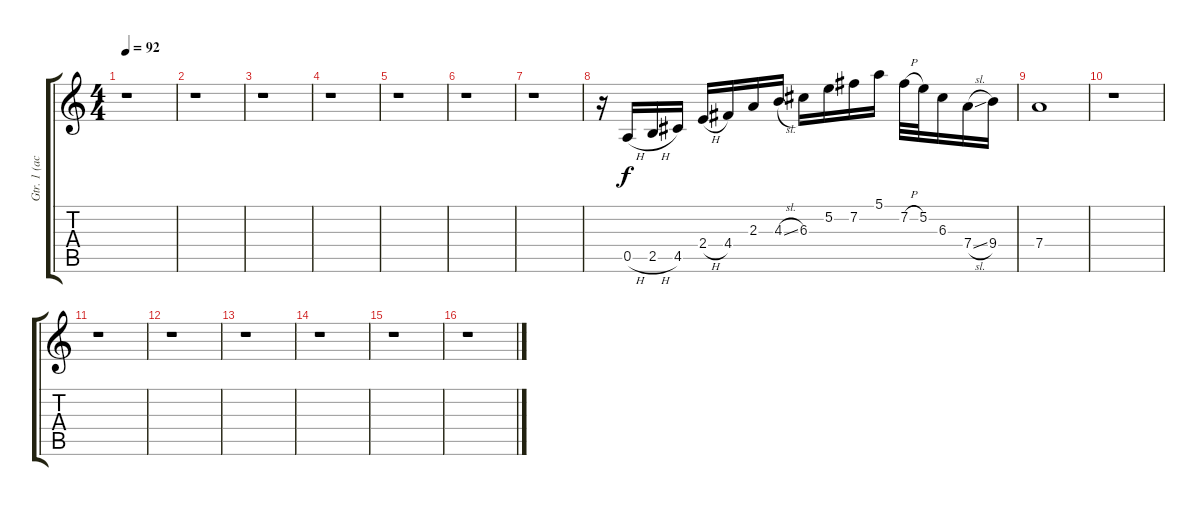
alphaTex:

\track ("Gtr. 1 (acous.)" "Gtr. 1 (ac") {instrument acousticguitarsteel}
\staff {score tabs}
\tuning (E4 B3 G3 D3 A2 E2) {hide}
\ts (4 4)
\tempo 92
\clef g2
\ks c
r.1{dy f} |
r.1 |
r.1 |
r.1 |
r.1 |
r.1 |
r.1 |
r.16 0.5{h}.16 2.5{h}.16 4.5.16 2.4{h}.16 4.4.16 2.3.16 4.3{sl}.16 6.3.16 5.2.16 7.2.16 5.1.16 7.2{h}.32 5.2.32 6.3.16 7.4{sl}.16 9.4.16 |
7.4.1 |
r.1 |
r.1 |
r.1 |
r.1 |
r.1 |
r.1 |
r.1
